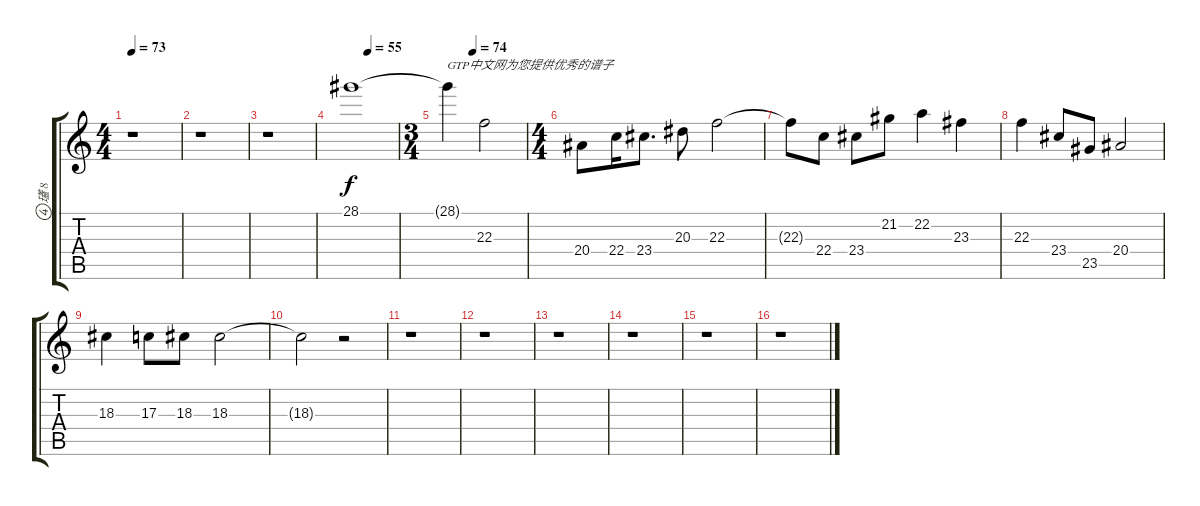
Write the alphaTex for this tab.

\track ("瓂 8" "瓂 8") {instrument pad2warm}
\staff {score tabs}
\tuning (E4 B3 G3 D3 A2 E2) {hide}
\ts (4 4)
\tempo 73
\clef g2
\ks c
r.1{dy f instrument pad2warm} |
r.1 |
r.1 |
\tempo (55 0.375)
28.1.1{volume 0} |
\ts (3 4)
\tempo (74 0.3333333333333333)
28.1{t}.4{txt "GTP中文网为您提供优秀的谱子"} 22.3.2{volume 5 instrument viola} |
\ts (4 4)
20.4.8 22.4.16 23.4.8{d} 20.3.8 22.3.2 |
22.3{t}.8 22.4.8 23.4.8 21.2.8 22.2.4 23.3.4 |
22.3.4 23.4.8 23.5.8 20.4.2 |
18.3.4 17.3.8 18.3.8 18.3.2 |
18.3{t}.2 r.2 |
r.1 |
r.1 |
r.1 |
r.1 |
r.1 |
r.1
